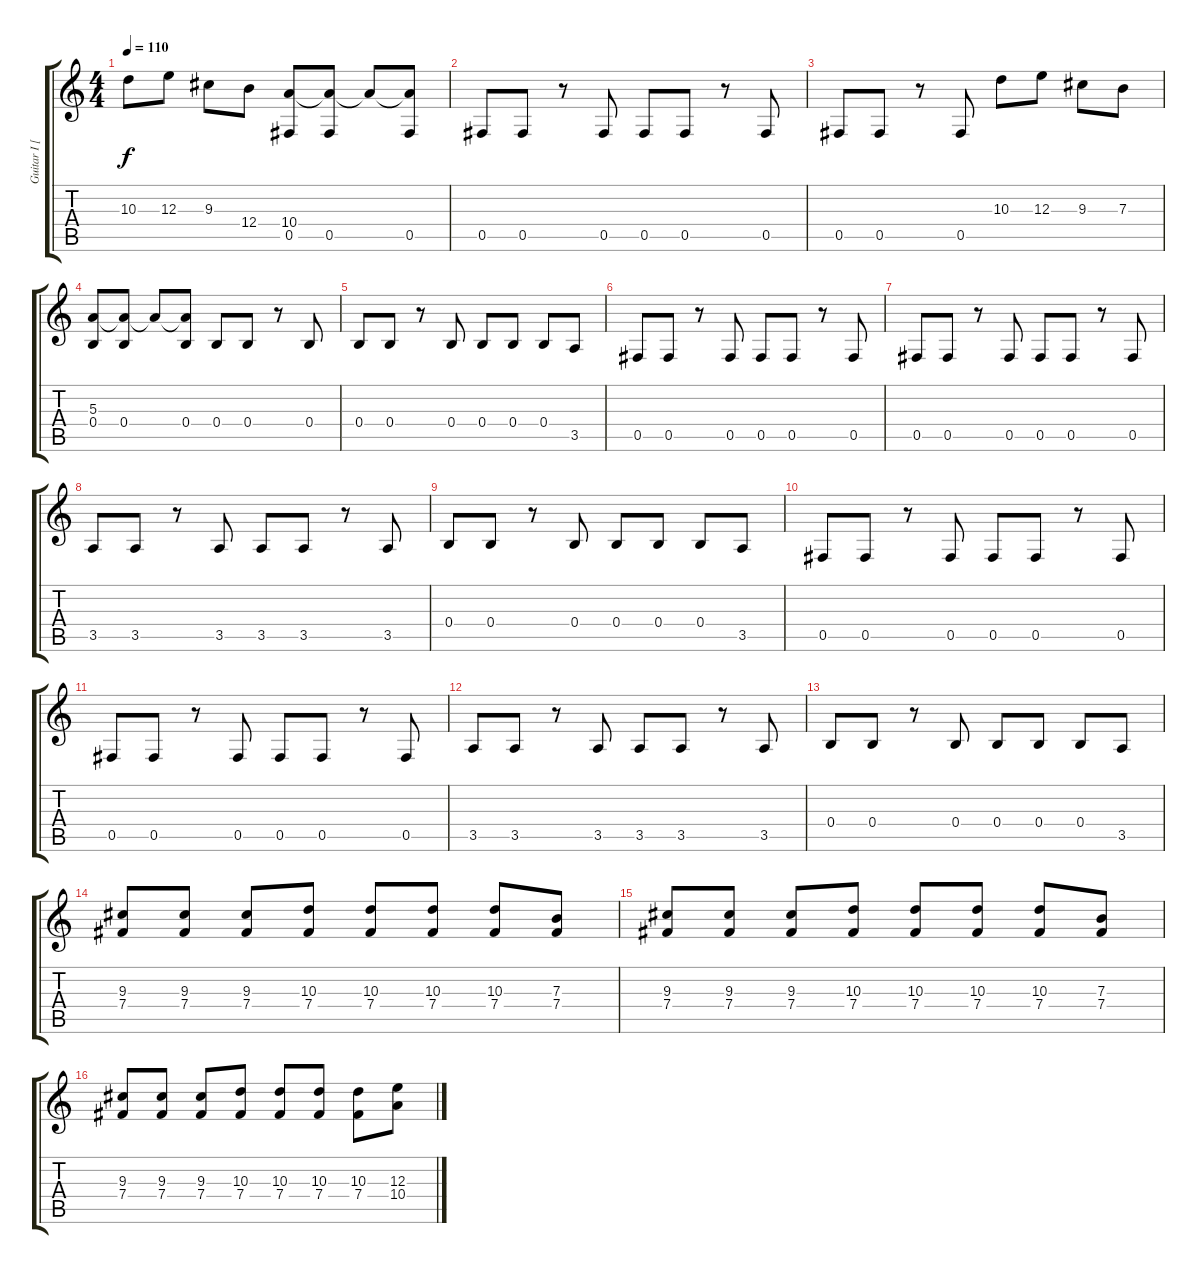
\track ("Guitar I [Aaron Turner]" "Guitar I [") {instrument distortionguitar}
\staff {score tabs}
\tuning (B3 Ab3 E3 B2 Gb2 B1) {hide}
\ts (4 4)
\tempo 110
\clef g2
\ks c
10.3.8{dy f} 12.3.8 9.3.8 12.4.8 (10.4 0.5).8 (10.4{t} 0.5).8 10.4{t}.8 (10.4{t} 0.5).8 |
0.5.8 0.5.8 r.8 0.5.8 0.5.8 0.5.8 r.8 0.5.8 |
0.5.8 0.5.8 r.8 0.5.8 10.3.8 12.3.8 9.3.8 7.3.8 |
(5.3 0.4).8 (5.3{t} 0.4).8 5.3{t}.8 (5.3{t} 0.4).8 0.4.8 0.4.8 r.8 0.4.8 |
0.4.8 0.4.8 r.8 0.4.8 0.4.8 0.4.8 0.4.8 3.5.8 |
0.5.8{volume 16} 0.5.8 r.8 0.5.8 0.5.8 0.5.8 r.8 0.5.8 |
0.5.8 0.5.8 r.8 0.5.8 0.5.8 0.5.8 r.8 0.5.8 |
3.5.8 3.5.8 r.8 3.5.8 3.5.8 3.5.8 r.8 3.5.8 |
0.4.8 0.4.8 r.8 0.4.8 0.4.8 0.4.8 0.4.8 3.5.8 |
0.5.8 0.5.8 r.8 0.5.8 0.5.8 0.5.8 r.8 0.5.8 |
0.5.8 0.5.8 r.8 0.5.8 0.5.8 0.5.8 r.8 0.5.8 |
3.5.8 3.5.8 r.8 3.5.8 3.5.8 3.5.8 r.8 3.5.8 |
0.4.8 0.4.8 r.8 0.4.8 0.4.8 0.4.8 0.4.8 3.5.8 |
(9.3 7.4).8 (9.3 7.4).8 (9.3 7.4).8 (10.3 7.4).8 (10.3 7.4).8 (10.3 7.4).8 (10.3 7.4).8 (7.3 7.4).8 |
(9.3 7.4).8 (9.3 7.4).8 (9.3 7.4).8 (10.3 7.4).8 (10.3 7.4).8 (10.3 7.4).8 (10.3 7.4).8 (7.3 7.4).8 |
(9.3 7.4).8 (9.3 7.4).8 (9.3 7.4).8 (10.3 7.4).8 (10.3 7.4).8 (10.3 7.4).8 (10.3 7.4).8 (12.3 10.4).8
